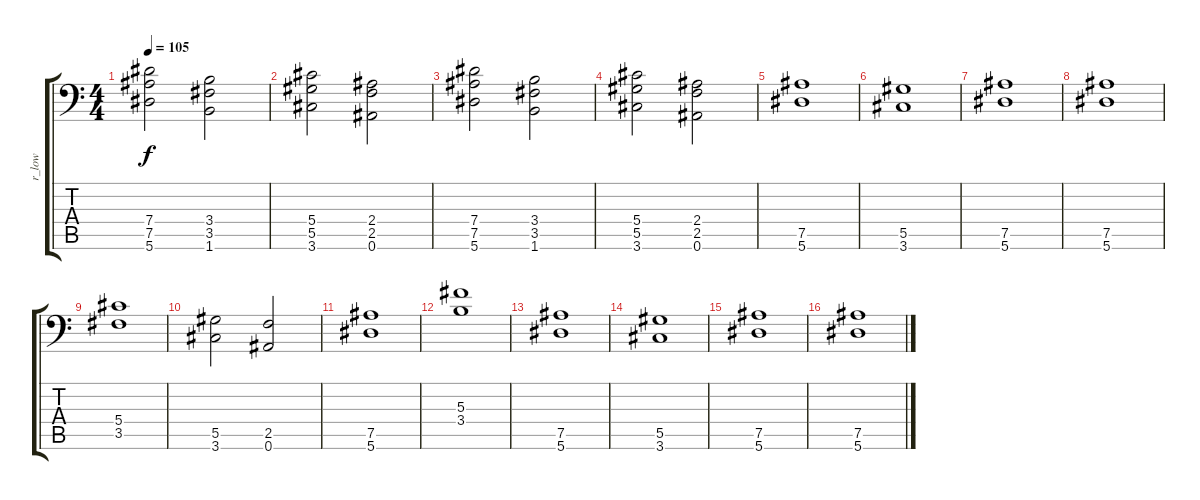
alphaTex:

\track ("r_low" "r_low") {instrument distortionguitar}
\staff {score tabs}
\tuning (Bb3 F3 Db3 Ab2 Eb2 Bb1) {hide}
\ts (4 4)
\tempo 105
\clef f4
\ks c
(7.4 7.5 5.6).2{dy f} (3.4 3.5 1.6).2 |
(5.4 5.5 3.6).2 (2.4 2.5 0.6).2 |
(7.4 7.5 5.6).2 (3.4 3.5 1.6).2 |
(5.4 5.5 3.6).2 (2.4 2.5 0.6).2 |
(7.5 5.6).1 |
(5.5 3.6).1 |
(7.5 5.6).1 |
(7.5 5.6).1 |
(5.4 3.5).1 |
(5.5 3.6).2 (2.5 0.6).2 |
(7.5 5.6).1 |
(5.3 3.4).1 |
(7.5 5.6).1 |
(5.5 3.6).1 |
(7.5 5.6).1 |
(7.5 5.6).1
